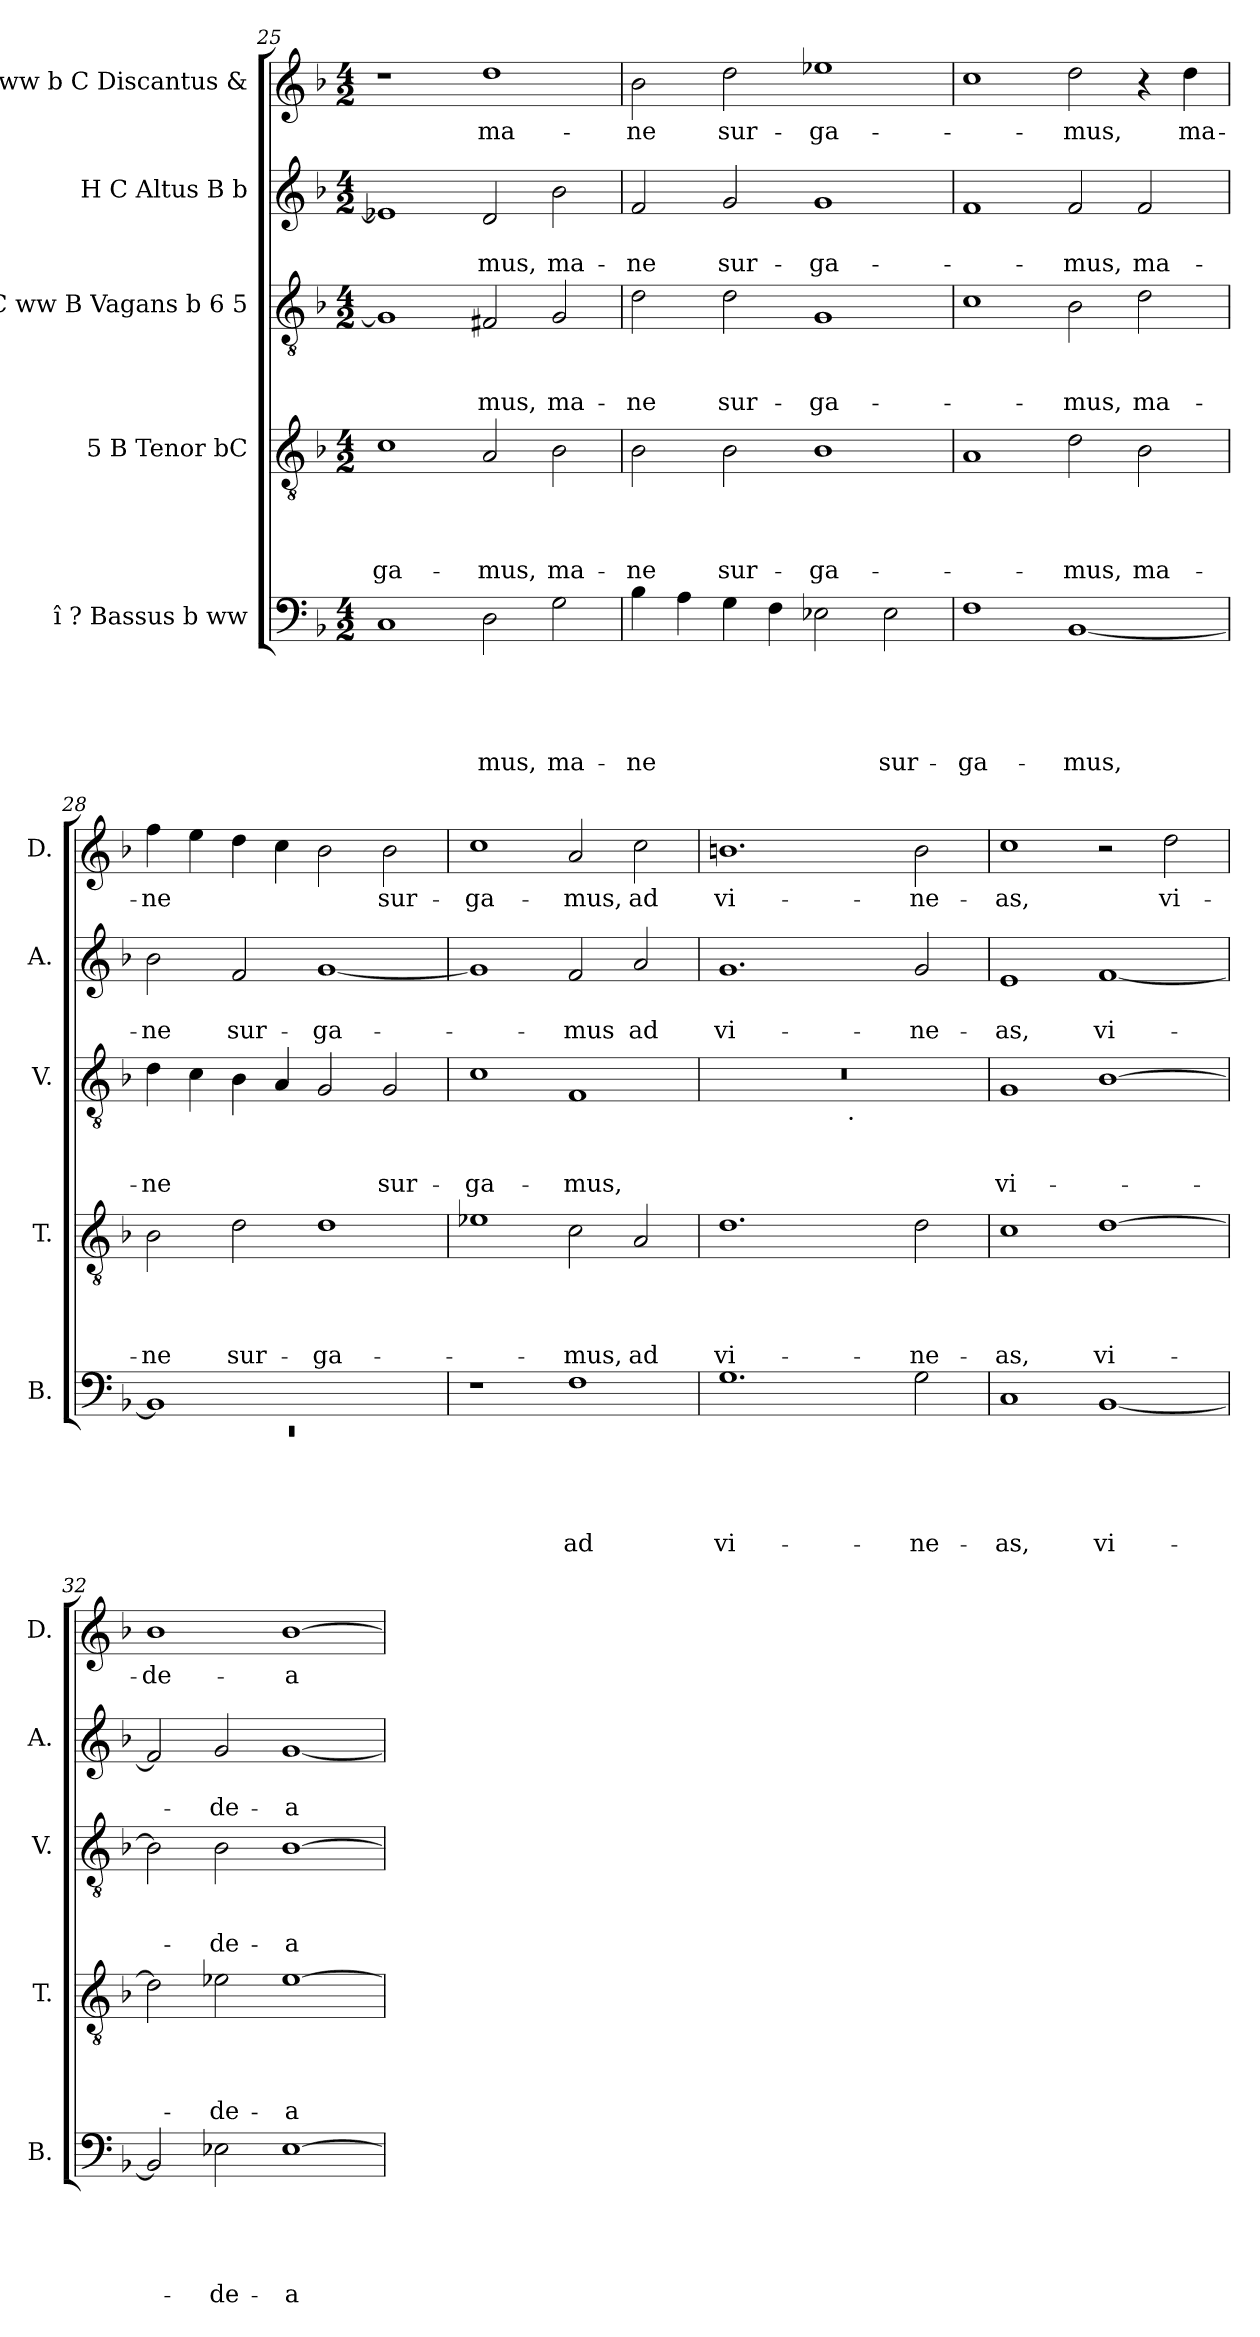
**kern	**text	**text	**text	**text	**text	**kern	**text	**text	**text	**text	**kern	**text	**text	**text	**kern	**text	**text	**kern	**text
*part5	*part5	*part5	*part5	*part5	*part5	*part4	*part4	*part4	*part4	*part4	*part3	*part3	*part3	*part3	*part2	*part2	*part2	*part1	*part1
*staff5	*staff5	*staff5	*staff5	*staff5	*staff5	*staff4	*staff4	*staff4	*staff4	*staff4	*staff3	*staff3	*staff3	*staff3	*staff2	*staff2	*staff2	*staff1	*staff1
*I"î ? Bassus b ww	*	*	*	*	*	*I"5 B Tenor bC	*	*	*	*	*I"C ww B Vagans b 6 5	*	*	*	*I"H C Altus B b	*	*	*I"î ww b C Discantus &	*
*I'B.	*	*	*	*	*	*I'T.	*	*	*	*	*I'V.	*	*	*	*I'A.	*	*	*I'D.	*
!!LO:LB:g=z
*clefF4	*	*	*	*	*	*clefGv2	*	*	*	*	*clefGv2	*	*	*	*clefG2	*	*	*clefG2	*
*k[b-]	*	*	*	*	*	*k[b-]	*	*	*	*	*k[b-]	*	*	*	*k[b-]	*	*	*k[b-]	*
*F:	*	*	*	*	*	*F:	*	*	*	*	*F:	*	*	*	*F:	*	*	*F:	*
*M4/2	*	*	*	*	*	*M4/2	*	*	*	*	*M4/2	*	*	*	*M4/2	*	*	*M4/2	*
=25	=25	=25	=25	=25	=25	=25	=25	=25	=25	=25	=25	=25	=25	=25	=25	=25	=25	=25	=25
!	!	!	!	!	!	!	!	!	!	!LO:LY:b	!	!	!	!	!	!	!	!	!
1C	.	.	.	.	.	1c	.	.	.	-ga-	1G]	.	.	.	1e-X]	.	.	1r	.
!	!	!	!	!	!LO:LY:b	!	!	!	!	!LO:LY:b	!	!	!	!LO:LY:b	!	!	!LO:LY:b	!	!LO:LY:b
2D\	.	.	.	.	-mus,	2A/	.	.	.	-mus,	2F#X/	.	.	-mus,	2d/	.	-mus,	1dd	ma-
!	!	!	!	!	!LO:LY:b	!	!	!	!	!LO:LY:b	!	!	!	!LO:LY:b	!	!	!LO:LY:b	!	!
2G\	.	.	.	.	ma-	2B-\	.	.	.	ma-	2G/	.	.	ma-	2b-\	.	ma-	.	.
=26	=26	=26	=26	=26	=26	=26	=26	=26	=26	=26	=26	=26	=26	=26	=26	=26	=26	=26	=26
!	!	!	!	!	!LO:LY:b	!	!	!	!	!LO:LY:b	!	!	!	!LO:LY:b	!	!	!LO:LY:b	!	!LO:LY:b
4B-\	.	.	.	.	-ne	2B-\	.	.	.	-ne	2d\	.	.	-ne	2f/	.	-ne	2b-\	-ne
4A\	.	.	.	.	.	.	.	.	.	.	.	.	.	.	.	.	.	.	.
!	!	!	!	!	!	!	!	!	!	!LO:LY:b	!	!	!	!LO:LY:b	!	!	!LO:LY:b	!	!LO:LY:b
4G\	.	.	.	.	.	2B-\	.	.	.	sur-	2d\	.	.	sur-	2g/	.	sur-	2dd\	sur-
4F\	.	.	.	.	.	.	.	.	.	.	.	.	.	.	.	.	.	.	.
!	!	!	!	!	!	!	!	!	!	!LO:LY:b	!	!	!	!LO:LY:b	!	!	!LO:LY:b	!	!LO:LY:b
2E-X\	.	.	.	.	.	1B-	.	.	.	-ga-	1G	.	.	-ga-	1g	.	-ga-	1ee-X	-ga-
!	!	!	!	!	!LO:LY:b	!	!	!	!	!	!	!	!	!	!	!	!	!	!
2E-\	.	.	.	.	sur-	.	.	.	.	.	.	.	.	.	.	.	.	.	.
=27	=27	=27	=27	=27	=27	=27	=27	=27	=27	=27	=27	=27	=27	=27	=27	=27	=27	=27	=27
!	!	!	!	!	!LO:LY:b	!	!	!	!	!	!	!	!	!	!	!	!	!	!
1F	.	.	.	.	-ga-	1A	.	.	.	.	1c	.	.	.	1f	.	.	1cc	.
!	!	!	!	!	!LO:LY:b	!	!	!	!	!LO:LY:b	!	!	!	!LO:LY:b	!	!	!LO:LY:b	!	!LO:LY:b
[<1BB-	.	.	.	.	-mus,	2d\	.	.	.	-mus,	2B-\	.	.	-mus,	2f/	.	-mus,	2dd\	-mus,
!	!	!	!	!	!	!	!	!	!	!LO:LY:b	!	!	!	!LO:LY:b	!	!	!LO:LY:b	!	!
.	.	.	.	.	.	2B-\	.	.	.	ma-	2d\	.	.	ma-	2f/	.	ma-	4r	.
!	!	!	!	!	!	!	!	!	!	!	!	!	!	!	!	!	!	!	!LO:LY:b
.	.	.	.	.	.	.	.	.	.	.	.	.	.	.	.	.	.	4dd\	ma-
=28	=28	=28	=28	=28	=28	=28	=28	=28	=28	=28	=28	=28	=28	=28	=28	=28	=28	=28	=28
*^	*	*	*	*	*	*	*	*	*	*	*	*	*	*	*	*	*	*	*
!	!LO:N:vis=1	!	!	!	!	!	!	!	!	!	!LO:LY:b	!	!	!	!LO:LY:b	!	!	!LO:LY:b	!	!LO:LY:b
1BB-]	0rEE	.	.	.	.	.	2B-\	.	.	.	-ne	4d\	.	.	-ne	2b-\	.	-ne	4ff\	-ne
.	.	.	.	.	.	.	.	.	.	.	.	4c\	.	.	.	.	.	.	4ee\	.
!	!	!	!	!	!	!	!	!	!	!	!LO:LY:b	!	!	!	!	!	!	!LO:LY:b	!	!
.	.	.	.	.	.	.	2d\	.	.	.	sur-	4B-\	.	.	.	2f/	.	sur-	4dd\	.
.	.	.	.	.	.	.	.	.	.	.	.	4A/	.	.	.	.	.	.	4cc\	.
!	!	!	!	!	!	!	!	!	!	!	!LO:LY:b	!	!	!	!	!	!	!LO:LY:b	!	!
1ryy	.	.	.	.	.	.	1d	.	.	.	-ga-	2G/	.	.	.	[<1g	.	-ga-	2b-\	.
!	!	!	!	!	!	!	!	!	!	!	!	!	!	!	!LO:LY:b	!	!	!	!	!LO:LY:b
.	.	.	.	.	.	.	.	.	.	.	.	2G/	.	.	sur-	.	.	.	2b-\	sur-
*v	*v	*	*	*	*	*	*	*	*	*	*	*	*	*	*	*	*	*	*	*
=29	=29	=29	=29	=29	=29	=29	=29	=29	=29	=29	=29	=29	=29	=29	=29	=29	=29	=29	=29
!	!	!	!	!	!	!	!	!	!	!	!	!	!	!LO:LY:b	!	!	!	!	!LO:LY:b
1r	.	.	.	.	.	1e-X	.	.	.	.	1c	.	.	-ga-	1g]	.	.	1cc	-ga-
!	!	!	!	!	!LO:LY:b	!	!	!	!	!LO:LY:b	!	!	!	!LO:LY:b	!	!	!LO:LY:b	!	!LO:LY:b
1F	.	.	.	.	ad	2c\	.	.	.	-mus,	1F	.	.	-mus,	2f/	.	-mus	2a/	-mus,
!	!	!	!	!	!	!	!	!	!	!LO:LY:b	!	!	!	!	!	!	!LO:LY:b	!	!LO:LY:b
.	.	.	.	.	.	2A/	.	.	.	ad	.	.	.	.	2a/	.	ad	2cc\	ad
=30	=30	=30	=30	=30	=30	=30	=30	=30	=30	=30	=30	=30	=30	=30	=30	=30	=30	=30	=30
!	!	!	!	!	!LO:LY:b	!	!	!	!	!LO:LY:b	!	!	!	!	!	!	!LO:LY:b	!	!LO:LY:b
*	*	*	*	*	*	*	*	*	*	*	*^	*	*	*	*	*	*	*	*
1.G	.	.	.	.	vi-	1.d	.	.	.	vi-	0r	2ryy	.	.	.	1.g	.	vi-	1.bn	vi-
.	.	.	.	.	.	.	.	.	.	.	.	4...ryy	.	.	.	.	.	.	.	.
!	!	!	!	!	!	!	!	!	!	!	!	!LO:TX:b:t=.	!	!	!	!	!	!	!	!
.	.	.	.	.	.	.	.	.	.	.	.	1ryy	.	.	.	.	.	.	.	.
!	!	!	!	!	!LO:LY:b	!	!	!	!	!LO:LY:b	!	!	!	!	!	!	!	!LO:LY:b	!	!LO:LY:b
2G\	.	.	.	.	-ne-	2d\	.	.	.	-ne-	.	.	.	.	.	2g/	.	-ne-	2b\	-ne-
.	.	.	.	.	.	.	.	.	.	.	.	32ryy	.	.	.	.	.	.	.	.
!!LO:PB:g=z
=31	=31	=31	=31	=31	=31	=31	=31	=31	=31	=31	=31	=31	=31	=31	=31	=31	=31	=31	=31	=31
!	!	!	!	!	!LO:LY:b	!	!	!	!	!LO:LY:b	!	!	!	!	!LO:LY:b	!	!	!LO:LY:b	!	!LO:LY:b
*	*	*	*	*	*	*	*	*	*	*	*v	*v	*	*	*	*	*	*	*	*
1C	.	.	.	.	-as,	1c	.	.	.	-as,	1G	.	.	vi-	1e	.	-as,	1cc	-as,
!	!	!	!	!	!LO:LY:b	!	!	!	!	!LO:LY:b	!	!	!	!	!	!	!LO:LY:b	!	!
[<1BB-	.	.	.	.	vi-	[>1d	.	.	.	vi-	[>1B-	.	.	.	[<1f	.	vi-	2r	.
!	!	!	!	!	!	!	!	!	!	!	!	!	!	!	!	!	!	!	!LO:LY:b
.	.	.	.	.	.	.	.	.	.	.	.	.	.	.	.	.	.	2dd\	vi-
=32	=32	=32	=32	=32	=32	=32	=32	=32	=32	=32	=32	=32	=32	=32	=32	=32	=32	=32	=32
!	!	!	!	!	!	!	!	!	!	!	!	!	!	!	!	!	!	!	!LO:LY:b
2BB-/]	.	.	.	.	.	2d\]	.	.	.	.	2B-\]	.	.	.	2f/]	.	.	1b-	-de-
!	!	!	!	!	!LO:LY:b	!	!	!	!	!LO:LY:b	!	!	!	!LO:LY:b	!	!	!LO:LY:b	!	!
2E-X\	.	.	.	.	-de-	2e-X\	.	.	.	-de-	2B-\	.	.	-de-	2g/	.	-de-	.	.
!	!	!	!	!	!LO:LY:b:rj	!	!	!	!	!LO:LY:b:rj	!	!	!	!LO:LY:b:rj	!	!	!LO:LY:b:rj	!	!LO:LY:b:rj
[>1E-	.	.	.	.	-a-	[>1e-	.	.	.	-a-	[>1B-	.	.	-a-	[<1g	.	-a-	[>1b-	-a-
=	=	=	=	=	=	=	=	=	=	=	=	=	=	=	=	=	=	=	=
*-	*-	*-	*-	*-	*-	*-	*-	*-	*-	*-	*-	*-	*-	*-	*-	*-	*-	*-	*-
